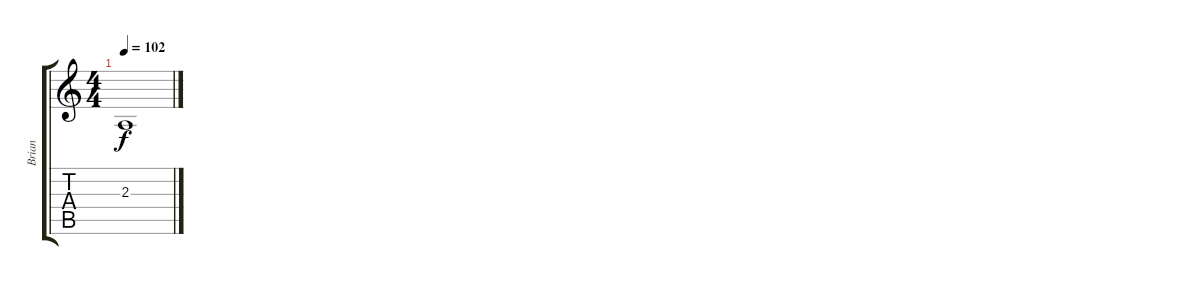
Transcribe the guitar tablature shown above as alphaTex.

\track ("Brian" "Brian") {instrument baritonesax}
\staff {score tabs}
\tuning (E4 B3 G3 D3 A2 E2) {hide}
\ts (4 4)
\tempo 102
\clef g2
\ks c
2.3{t}.1{dy f}
